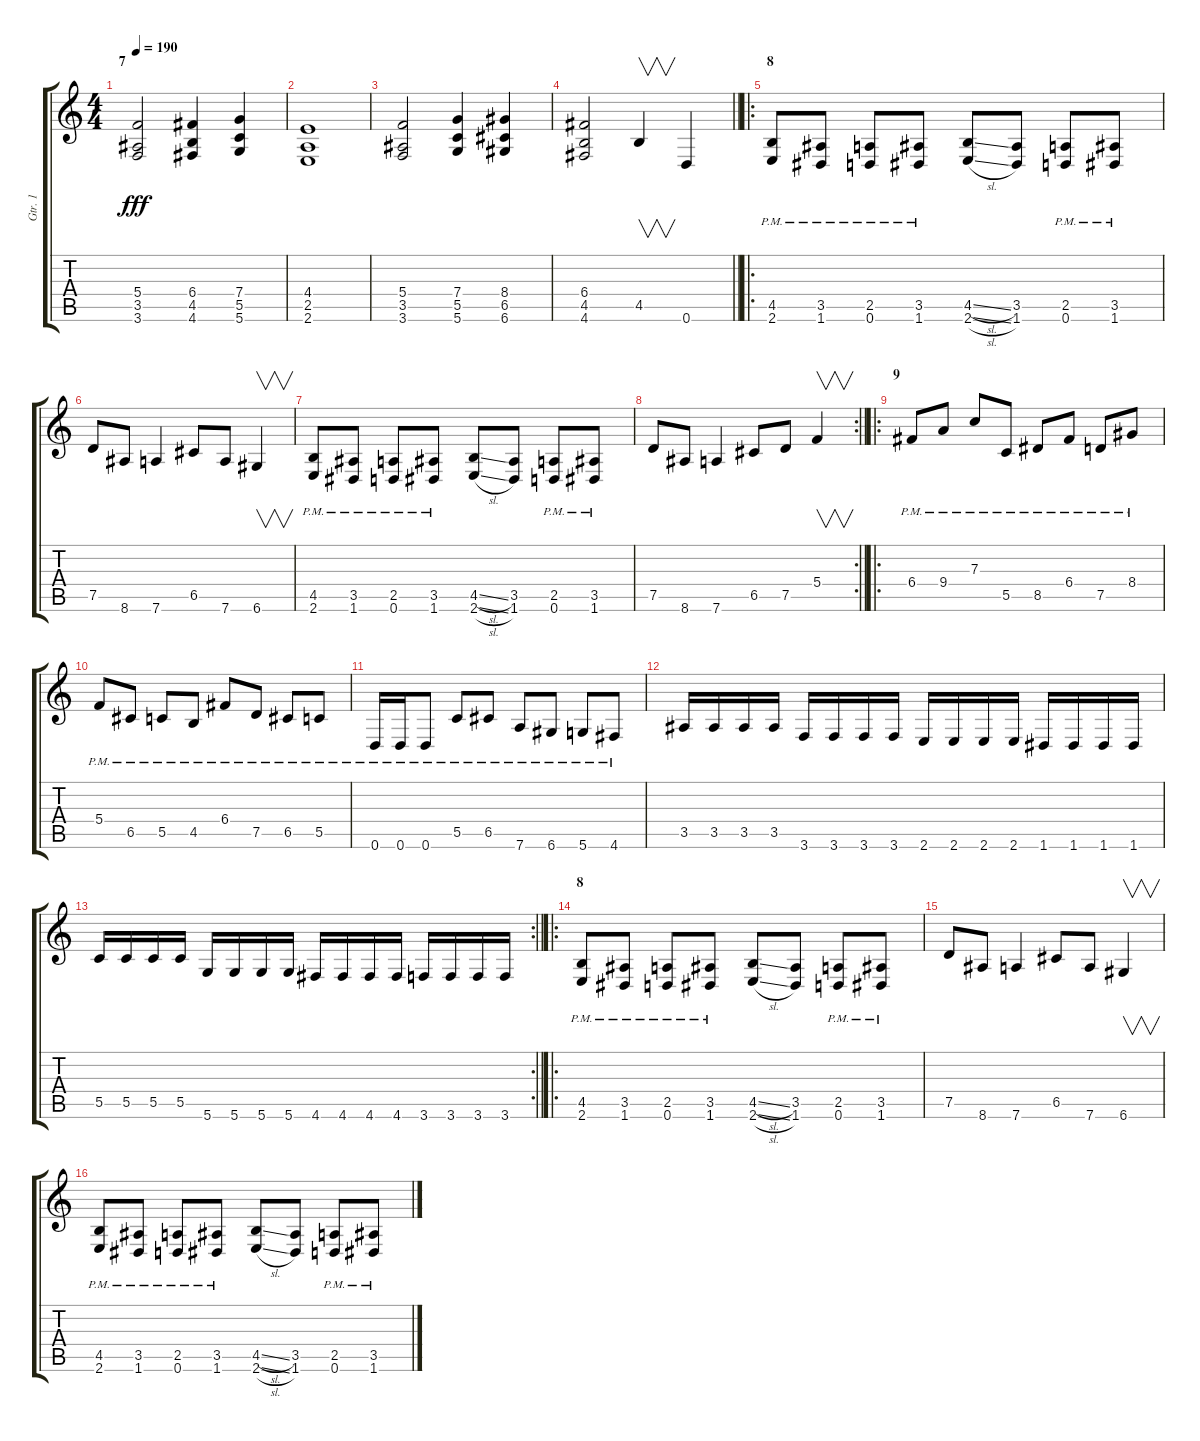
\track ("Gtr. 1" "Gtr. 1") {instrument distortionguitar}
\staff {score tabs}
\tuning (D4 A3 F3 C3 G2 D2) {hide}
\ts (4 4)
\section ("" "7")
\tempo 190
\clef g2
\ks c
(5.4 3.5 3.6).2{dy fff} (6.4 4.5 4.6).4 (7.4 5.5 5.6).4 |
(4.4 2.5 2.6).1 |
(5.4 3.5 3.6).2 (7.4 5.5 5.6).4 (8.4 6.5 6.6).4 |
\barLineRight lightlight
(6.4 4.5 4.6).2 4.5.4{v instrument guitarharmonics} 0.6.4{instrument distortionguitar} |
\ro
\section ("" "8")
(4.5{pm} 2.6{pm}).8{instrument distortionguitar} (3.5{pm} 1.6{pm}).8 (2.5{pm} 0.6{pm}).8 (3.5{pm} 1.6{pm}).8 (4.5{sl} 2.6{sl}).8 (3.5 1.6).8 (2.5{pm} 0.6{pm}).8 (3.5{pm} 1.6{pm}).8 |
7.5.8 8.6.8 7.6.4 6.5.8 7.6.8 6.6.4{v instrument guitarharmonics} |
(4.5{pm} 2.6{pm}).8{instrument distortionguitar} (3.5{pm} 1.6{pm}).8 (2.5{pm} 0.6{pm}).8 (3.5{pm} 1.6{pm}).8 (4.5{sl} 2.6{sl}).8 (3.5 1.6).8 (2.5{pm} 0.6{pm}).8 (3.5{pm} 1.6{pm}).8 |
\rc 2
\barLineRight lightlight
7.5.8 8.6.8 7.6.4 6.5.8 7.5.8 5.4.4{v instrument guitarharmonics} |
\ro
\section ("" "9")
6.4{pm}.8{instrument distortionguitar} 9.4{pm}.8 7.3{pm}.8 5.5{pm}.8 8.5{pm}.8 6.4{pm}.8 7.5{pm}.8 8.4{pm}.8 |
5.4{pm}.8 6.5{pm}.8 5.5{pm}.8 4.5{pm}.8 6.4{pm}.8 7.5{pm}.8 6.5{pm}.8 5.5{pm}.8 |
0.6{pm}.16 0.6{pm}.16 0.6{pm}.8 5.5{pm}.8 6.5{pm}.8 7.6{pm}.8 6.6{pm}.8 5.6{pm}.8 4.6{pm}.8 |
3.5.16 3.5.16 3.5.16 3.5.16 3.6.16 3.6.16 3.6.16 3.6.16 2.6.16 2.6.16 2.6.16 2.6.16 1.6.16 1.6.16 1.6.16 1.6.16 |
\rc 2
\barLineRight lightlight
5.5.16 5.5.16 5.5.16 5.5.16 5.6.16 5.6.16 5.6.16 5.6.16 4.6.16 4.6.16 4.6.16 4.6.16 3.6.16 3.6.16 3.6.16 3.6.16 |
\ro
\section ("" "8")
(4.5{pm} 2.6{pm}).8{instrument distortionguitar} (3.5{pm} 1.6{pm}).8 (2.5{pm} 0.6{pm}).8 (3.5{pm} 1.6{pm}).8 (4.5{sl} 2.6{sl}).8 (3.5 1.6).8 (2.5{pm} 0.6{pm}).8 (3.5{pm} 1.6{pm}).8 |
7.5.8 8.6.8 7.6.4 6.5.8 7.6.8 6.6.4{v instrument guitarharmonics} |
(4.5{pm} 2.6{pm}).8{instrument distortionguitar} (3.5{pm} 1.6{pm}).8 (2.5{pm} 0.6{pm}).8 (3.5{pm} 1.6{pm}).8 (4.5{sl} 2.6{sl}).8 (3.5 1.6).8 (2.5{pm} 0.6{pm}).8 (3.5{pm} 1.6{pm}).8
